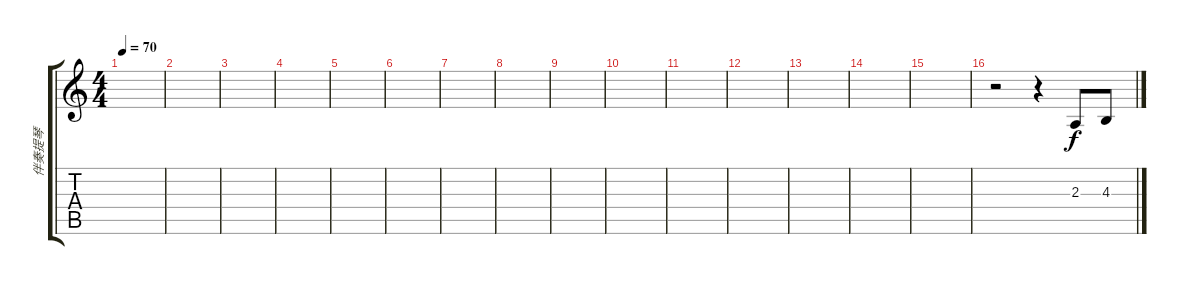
\track ("伴奏提琴" "伴奏提琴") {instrument violin}
\staff {score tabs}
\tuning (E4 B3 G3 D3 A2 E2) {hide}
\ts (4 4)
\tempo 70
\clef g2
\ks c
|
|
|
|
|
|
|
|
|
|
|
|
|
|
|
r.2 r.4 2.3.8 4.3.8
